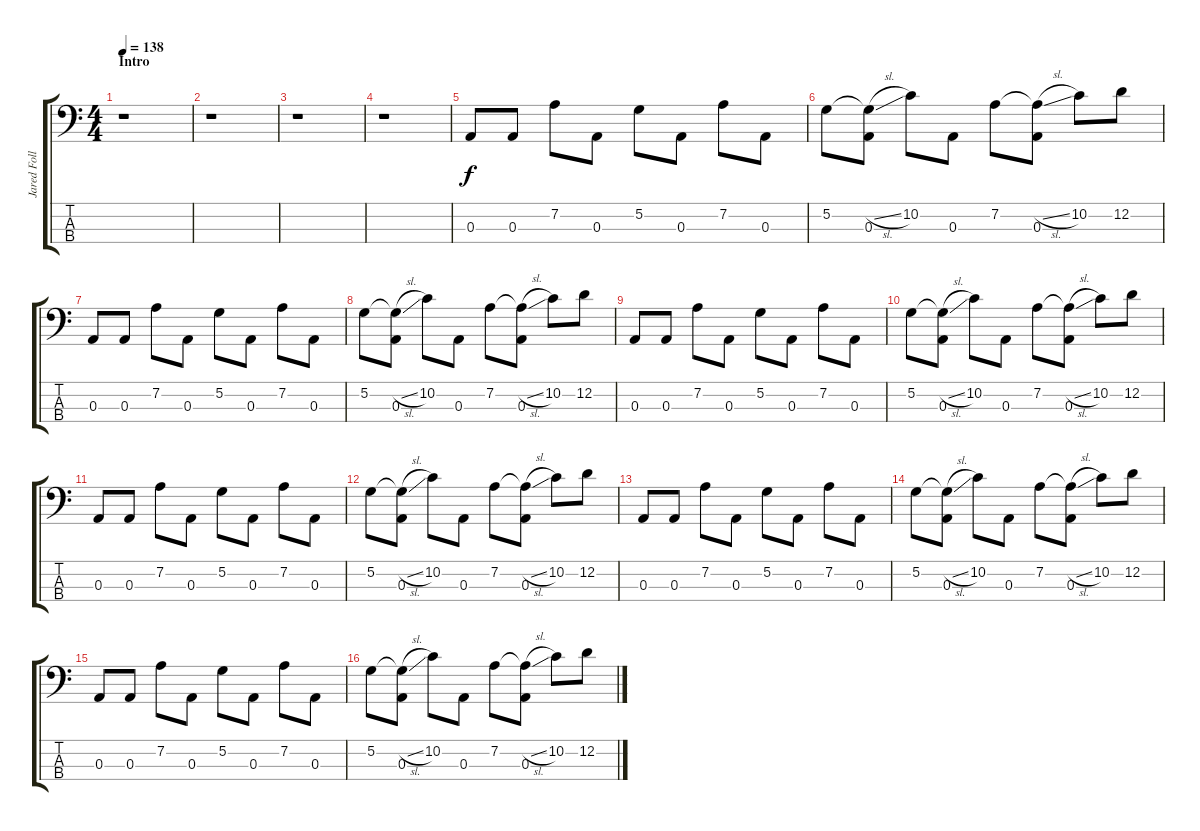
\track ("Jared Followill" "Jared Foll") {instrument electricbasspick}
\staff {score tabs}
\tuning (G2 D2 A1 E1) {hide}
\ts (4 4)
\section ("" "Intro")
\tempo 138
\clef f4
\ks c
r.1{dy f instrument electricbasspick} |
r.1 |
r.1 |
r.1 |
0.3.8 0.3.8 7.2.8 0.3.8 5.2.8 0.3.8 7.2.8 0.3.8 |
5.2.8 (5.2{sl t} 0.3).8 10.2.8 0.3.8 7.2.8 (7.2{sl t} 0.3).8 10.2.8 12.2.8 |
0.3.8 0.3.8 7.2.8 0.3.8 5.2.8 0.3.8 7.2.8 0.3.8 |
5.2.8 (5.2{sl t} 0.3).8 10.2.8 0.3.8 7.2.8 (7.2{sl t} 0.3).8 10.2.8 12.2.8 |
0.3.8 0.3.8 7.2.8 0.3.8 5.2.8 0.3.8 7.2.8 0.3.8 |
5.2.8 (5.2{sl t} 0.3).8 10.2.8 0.3.8 7.2.8 (7.2{sl t} 0.3).8 10.2.8 12.2.8 |
0.3.8 0.3.8 7.2.8 0.3.8 5.2.8 0.3.8 7.2.8 0.3.8 |
5.2.8 (5.2{sl t} 0.3).8 10.2.8 0.3.8 7.2.8 (7.2{sl t} 0.3).8 10.2.8 12.2.8 |
0.3.8 0.3.8 7.2.8 0.3.8 5.2.8 0.3.8 7.2.8 0.3.8 |
5.2.8 (5.2{sl t} 0.3).8 10.2.8 0.3.8 7.2.8 (7.2{sl t} 0.3).8 10.2.8 12.2.8 |
0.3.8 0.3.8 7.2.8 0.3.8 5.2.8 0.3.8 7.2.8 0.3.8 |
5.2.8 (5.2{sl t} 0.3).8 10.2.8 0.3.8 7.2.8 (7.2{sl t} 0.3).8 10.2.8 12.2.8
